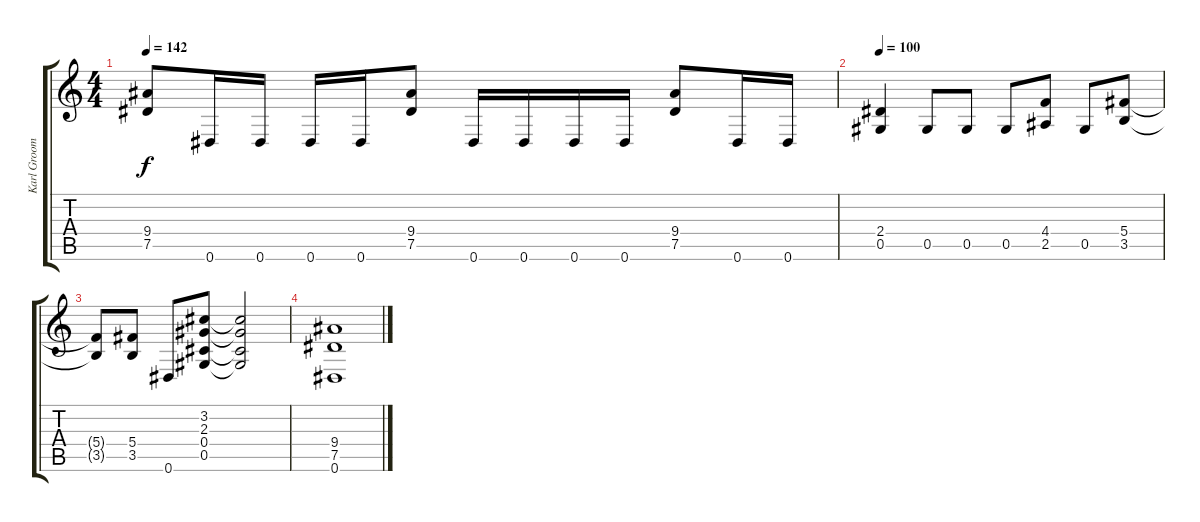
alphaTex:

\track ("Karl Groom" "Karl Groom") {instrument distortionguitar}
\staff {score tabs}
\tuning (Eb4 Bb3 Gb3 Db3 Ab2 Eb2) {hide}
\ts (4 4)
\tempo 142
\clef g2
\ks c
(9.4 7.5).8{dy f} 0.6.16 0.6.16 0.6.16 0.6.16 (9.4 7.5).8 0.6.16 0.6.16 0.6.16 0.6.16 (9.4 7.5).8 0.6.16 0.6.16 |
\tempo 100
(2.4 0.5).4 0.5.8 0.5.8 0.5.8 (4.4 2.5).8 0.5.8 (5.4 3.5).8 |
(5.4{t} 3.5{t}).8 (5.4 3.5).8 0.6.8 (3.2 2.3 0.4 0.5).8 (3.2{t} 2.3{t} 0.4{t} 0.5{t}).2 |
(9.4 7.5 0.6).1
